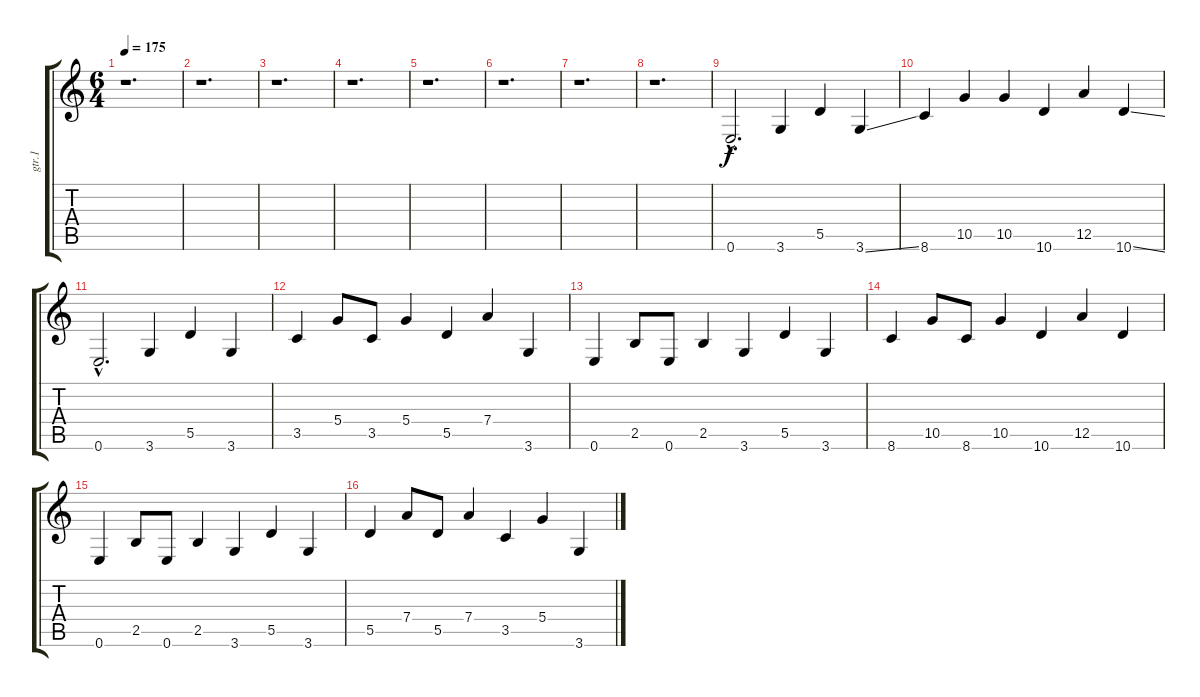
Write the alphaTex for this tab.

\track ("gtr.1" "gtr.1") {instrument acousticguitarsteel}
\staff {score tabs}
\tuning (E4 B3 G3 D3 A2 E2) {hide}
\ts (6 4)
\tempo 175
\clef g2
\ks c
r.1{d dy f} |
r.1{d} |
r.1{d} |
r.1{d} |
r.1{d} |
r.1{d} |
r.1{d} |
r.1{d} |
0.6{hac}.2{d} 3.6.4 5.5.4 3.6{ss}.4 |
8.6.4 10.5.4 10.5.4 10.6.4 12.5.4 10.6{ss}.4 |
0.6{hac}.2{d} 3.6.4 5.5.4 3.6.4 |
3.5.4 5.4.8 3.5.8 5.4.4 5.5.4 7.4.4 3.6.4 |
0.6.4 2.5.8 0.6.8 2.5.4 3.6.4 5.5.4 3.6.4 |
8.6.4 10.5.8 8.6.8 10.5.4 10.6.4 12.5.4 10.6.4 |
0.6.4 2.5.8 0.6.8 2.5.4 3.6.4 5.5.4 3.6.4 |
5.5.4 7.4.8 5.5.8 7.4.4 3.5.4 5.4.4 3.6.4
